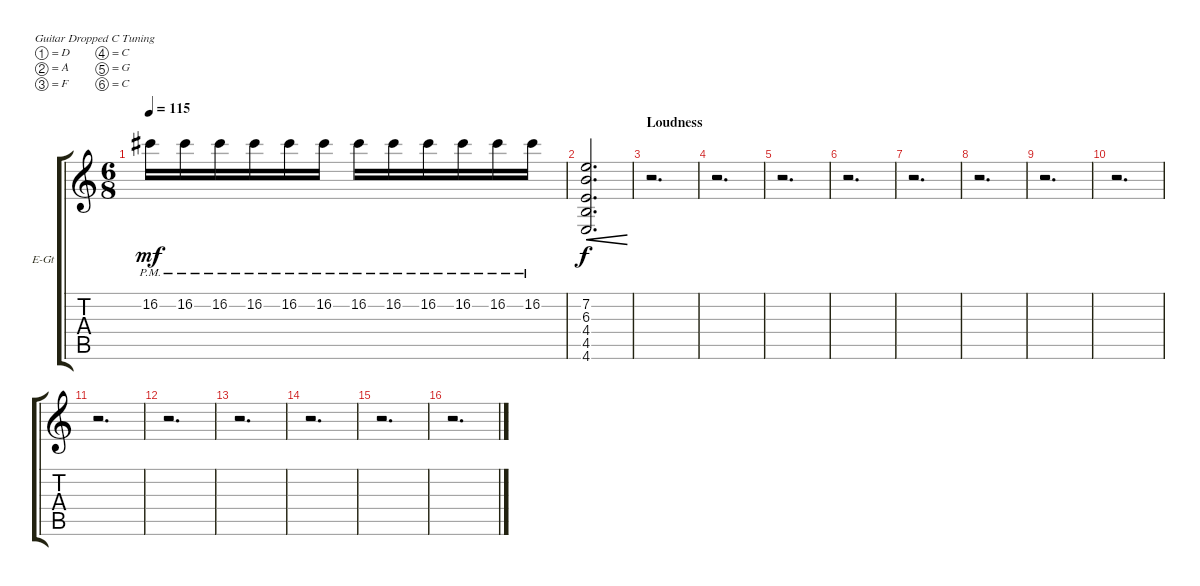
\bracketExtendMode groupsimilarinstruments
\firstSystemTrackNameOrientation horizontal
\otherSystemsTrackNameOrientation horizontal
\track ("Effect Guitar" "E-Gt") {instrument overdrivenguitar}
\staff {score tabs}
\tuning (D4 A3 F3 C3 G2 C2)
\ts (6 8)
\tempo 115
\clef g2
\ks c
16.2{pm}.16{dy mf} 16.2{pm}.16 16.2{pm}.16 16.2{pm}.16 16.2{pm}.16 16.2{pm}.16 16.2{pm}.16 16.2{pm}.16 16.2{pm}.16 16.2{pm}.16 16.2{pm}.16 16.2{pm}.16 |
(4.6 4.5 4.4 6.3 7.2).2{d cre dy f} |
\section ("" "Loudness")
r.2{d} |
r.2{d} |
r.2{d} |
r.2{d} |
r.2{d} |
r.2{d} |
r.2{d} |
r.2{d} |
r.2{d} |
r.2{d} |
r.2{d} |
r.2{d} |
r.2{d} |
r.2{d}
